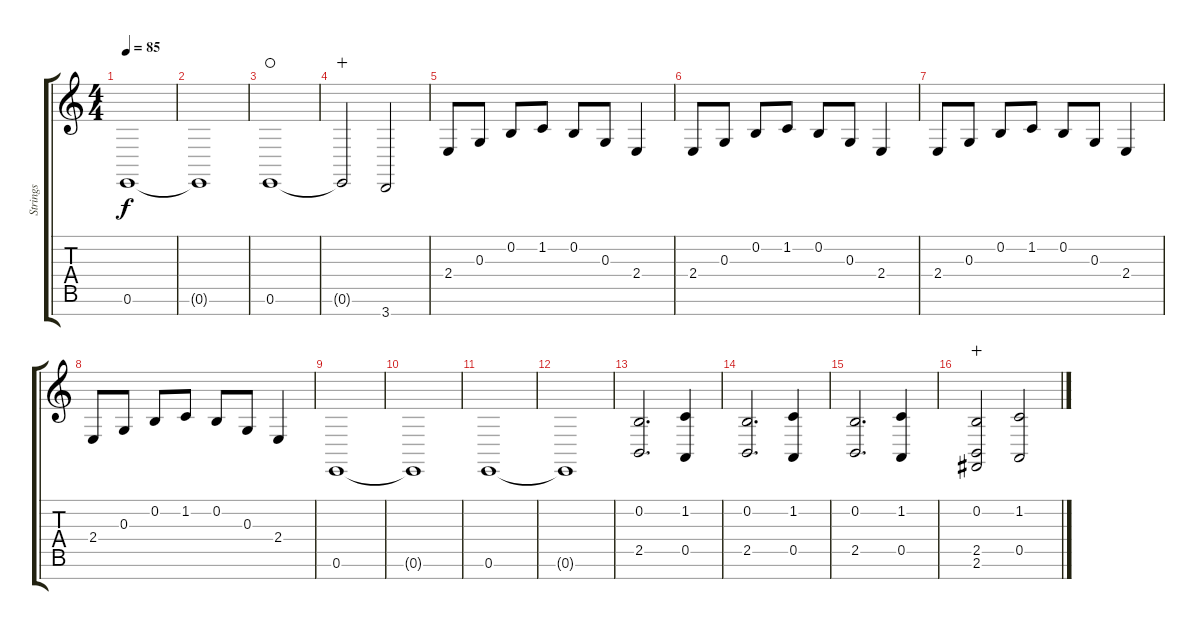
\track ("Strings" "Strings") {instrument stringensemble1}
\staff {score tabs}
\tuning (E4 B3 G3 D3 A2 E2 B1) {hide}
\ts (4 4)
\tempo 85
\clef g2
\ks c
0.6.1{dy f} |
0.6{t}.1 |
0.6.1{waho} |
0.6{t}.2{wahc} 3.7.2 |
2.4.8 0.3.8 0.2.8 1.2.8 0.2.8 0.3.8 2.4.4 |
2.4.8 0.3.8 0.2.8 1.2.8 0.2.8 0.3.8 2.4.4 |
2.4.8 0.3.8 0.2.8 1.2.8 0.2.8 0.3.8 2.4.4 |
2.4.8 0.3.8 0.2.8 1.2.8 0.2.8 0.3.8 2.4.4 |
0.6.1 |
0.6{t}.1 |
0.6.1 |
0.6{t}.1 |
(0.2 2.5).2{d} (1.2 0.5).4 |
(0.2 2.5).2{d} (1.2 0.5).4 |
(0.2 2.5).2{d} (1.2 0.5).4 |
(0.2 2.5 2.6).2{wahc} (1.2 0.5).2
